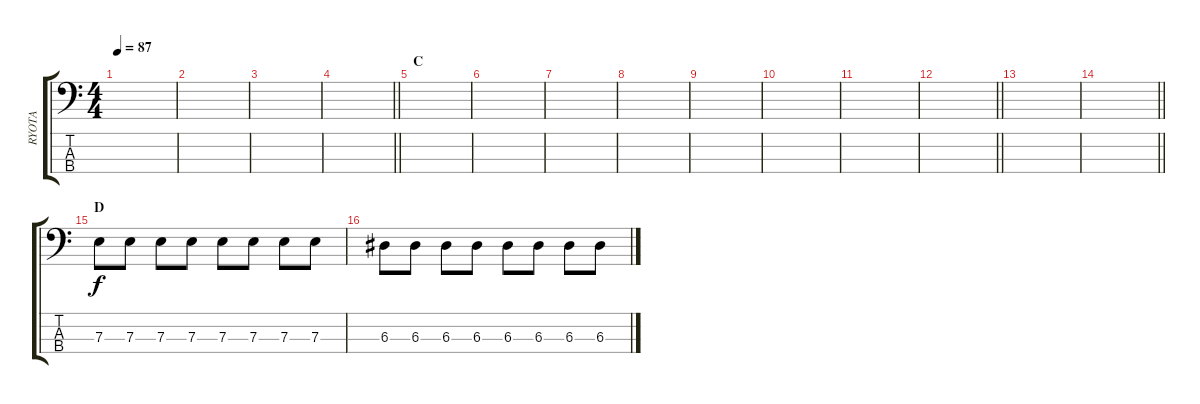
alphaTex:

\track ("RYOTA" "RYOTA") {instrument electricbassfinger}
\staff {score tabs}
\tuning (G2 D2 A1 E1) {hide}
\ts (4 4)
\tempo 87
\clef f4
\ks c
|
|
|
\barLineRight lightlight
|
\section ("" "C")
|
|
|
|
|
|
|
\barLineRight lightlight
|
|
\barLineRight lightlight
|
\section ("" "D")
7.3.8 7.3.8 7.3.8 7.3.8 7.3.8 7.3.8 7.3.8 7.3.8 |
6.3.8 6.3.8 6.3.8 6.3.8 6.3.8 6.3.8 6.3.8 6.3.8
